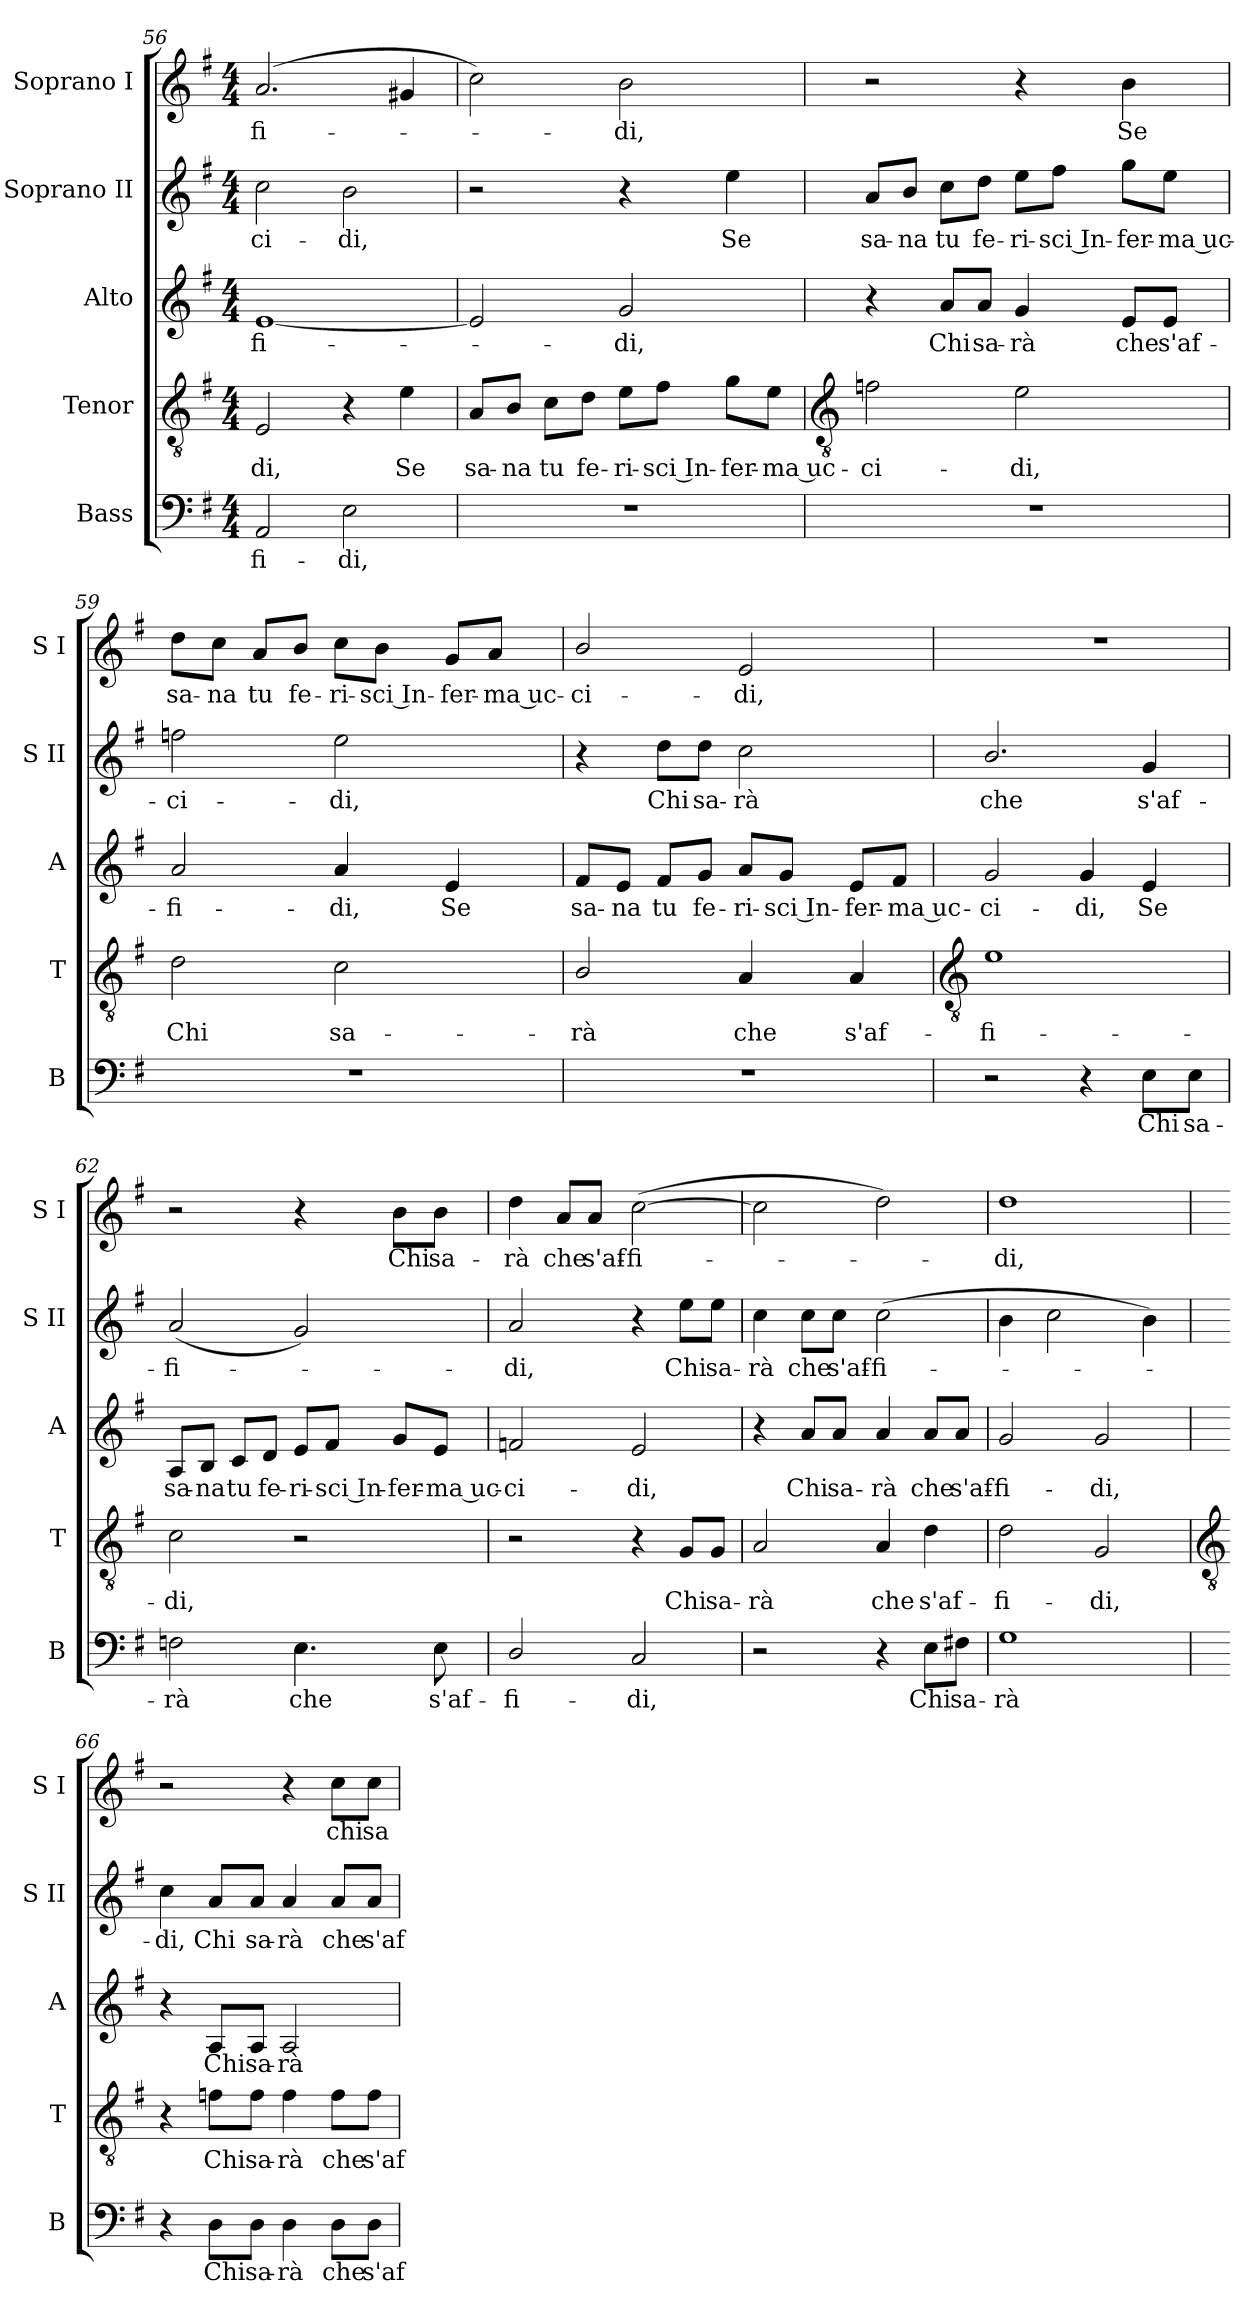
**kern	**text	**kern	**text	**kern	**text	**kern	**text	**kern	**text
*part5	*part5	*part4	*part4	*part3	*part3	*part2	*part2	*part1	*part1
*staff5	*staff5	*staff4	*staff4	*staff3	*staff3	*staff2	*staff2	*staff1	*staff1
*I"Bass	*	*I"Tenor	*	*I"Alto	*	*I"Soprano II	*	*I"Soprano I	*
*I'B	*	*I'T	*	*I'A	*	*I'S II	*	*I'S I	*
*clefF4	*	*clefGv2	*	*clefG2	*	*clefG2	*	*clefG2	*
*k[f#]	*	*k[f#]	*	*k[f#]	*	*k[f#]	*	*k[f#]	*
*G:	*	*G:	*	*G:	*	*G:	*	*G:	*
*M4/4	*	*M4/4	*	*M4/4	*	*M4/4	*	*M4/4	*
=56	=56	=56	=56	=56	=56	=56	=56	=56	=56
!	!LO:LY:b	!	!LO:LY:b	!	!LO:LY:b	!	!LO:LY:b	!	!LO:LY:b
2AA	-fi-	2E	-di,	[1e	-fi-	2cc	-ci-	(<2.a	-fi-
!	!LO:LY:b	!	!	!	!	!	!LO:LY:b	!	!
2E	-di,	4r	.	.	.	2b	-di,	.	.
!	!	!	!LO:LY:b	!	!	!	!	!	!
.	.	4e	Se	.	.	.	.	4g#X	.
=57	=57	=57	=57	=57	=57	=57	=57	=57	=57
!	!	!	!LO:LY:b	!	!	!	!	!	!
1r	.	8A/L	sa-	2e]	.	2r	.	2cc)	.
!	!	!	!LO:LY:b	!	!	!	!	!	!
.	.	8B/J	-na	.	.	.	.	.	.
!	!	!	!LO:LY:b	!	!	!	!	!	!
.	.	8c\L	tu	.	.	.	.	.	.
!	!	!	!LO:LY:b	!	!	!	!	!	!
.	.	8d\J	fe-	.	.	.	.	.	.
!	!	!	!LO:LY:b	!	!LO:LY:b	!	!	!	!LO:LY:b
.	.	8e\L	-ri-	2g	di,	4r	.	2b	di,
!	!	!	!LO:LY:b	!	!	!	!	!	!
.	.	8f#\J	-sci In-	.	.	.	.	.	.
!	!	!	!LO:LY:b	!	!	!	!LO:LY:b	!	!
.	.	8g\L	-fer-	.	.	4ee	Se	.	.
!	!	!	!LO:LY:b	!	!	!	!	!	!
.	.	8e\J	-ma uc-	.	.	.	.	.	.
!!LO:LB:g=z
=58	=58	=58	=58	=58	=58	=58	=58	=58	=58
*	*	*clefGv2	*	*	*	*	*	*	*
!	!	!	!LO:LY:b	!	!	!	!LO:LY:b	!	!
1r	.	2fn	-ci-	4r	.	8a/L	sa-	2r	.
!	!	!	!	!	!	!	!LO:LY:b	!	!
.	.	.	.	.	.	8b/J	-na	.	.
!	!	!	!	!	!LO:LY:b	!	!LO:LY:b	!	!
.	.	.	.	8a/L	Chi	8cc\L	tu	.	.
!	!	!	!	!	!LO:LY:b	!	!LO:LY:b	!	!
.	.	.	.	8a/J	sa-	8dd\J	fe-	.	.
!	!	!	!LO:LY:b	!	!LO:LY:b	!	!LO:LY:b	!	!
.	.	2e	-di,	4g	-rà	8ee\L	-ri-	4r	.
!	!	!	!	!	!	!	!LO:LY:b	!	!
.	.	.	.	.	.	8ff#\J	-sci In-	.	.
!	!	!	!	!	!LO:LY:b	!	!LO:LY:b	!	!LO:LY:b
.	.	.	.	8e/L	che	8gg\L	-fer-	4b	Se
!	!	!	!	!	!LO:LY:b	!	!LO:LY:b	!	!
.	.	.	.	8e/J	s'af-	8ee\J	-ma uc-	.	.
=59	=59	=59	=59	=59	=59	=59	=59	=59	=59
!	!	!	!LO:LY:b	!	!LO:LY:b	!	!LO:LY:b	!	!LO:LY:b
1r	.	2d	Chi	2a	-fi-	2ffn	-ci-	8dd\L	sa-
!	!	!	!	!	!	!	!	!	!LO:LY:b
.	.	.	.	.	.	.	.	8cc\J	-na
!	!	!	!	!	!	!	!	!	!LO:LY:b
.	.	.	.	.	.	.	.	8a/L	tu
!	!	!	!	!	!	!	!	!	!LO:LY:b
.	.	.	.	.	.	.	.	8b/J	fe-
!	!	!	!LO:LY:b	!	!LO:LY:b	!	!LO:LY:b	!	!LO:LY:b
.	.	2c	sa-	4a	-di,	2ee	-di,	8cc\L	-ri-
!	!	!	!	!	!	!	!	!	!LO:LY:b
.	.	.	.	.	.	.	.	8b\J	-sci In-
!	!	!	!	!	!LO:LY:b	!	!	!	!LO:LY:b
.	.	.	.	4e	Se	.	.	8g/L	-fer-
!	!	!	!	!	!	!	!	!	!LO:LY:b
.	.	.	.	.	.	.	.	8a/J	-ma uc-
=60	=60	=60	=60	=60	=60	=60	=60	=60	=60
!	!	!	!LO:LY:b	!	!LO:LY:b	!	!	!	!LO:LY:b
1r	.	2B/	-rà	8f#/L	sa-	4r	.	2b/	-ci-
!	!	!	!	!	!LO:LY:b	!	!	!	!
.	.	.	.	8e/J	-na	.	.	.	.
!	!	!	!	!	!LO:LY:b	!	!LO:LY:b	!	!
.	.	.	.	8f#/L	tu	8dd\L	Chi	.	.
!	!	!	!	!	!LO:LY:b	!	!LO:LY:b	!	!
.	.	.	.	8g/J	fe-	8dd\J	sa-	.	.
!	!	!	!LO:LY:b	!	!LO:LY:b	!	!LO:LY:b	!	!LO:LY:b
.	.	4A	che	8a/L	-ri-	2cc	-rà	2e	-di,
!	!	!	!	!	!LO:LY:b	!	!	!	!
.	.	.	.	8g/J	-sci In-	.	.	.	.
!	!	!	!LO:LY:b	!	!LO:LY:b	!	!	!	!
.	.	4A	s'af-	8e/L	-fer-	.	.	.	.
!	!	!	!	!	!LO:LY:b	!	!	!	!
.	.	.	.	8f#/J	-ma uc-	.	.	.	.
!!LO:LB:g=z
=61	=61	=61	=61	=61	=61	=61	=61	=61	=61
*	*	*clefGv2	*	*	*	*	*	*	*
!	!	!	!LO:LY:b	!	!LO:LY:b	!	!LO:LY:b	!	!
2r	.	1e	-fi-	2g	-ci-	2.b/	che	1r	.
!	!	!	!	!	!LO:LY:b	!	!	!	!
4r	.	.	.	4g	-di,	.	.	.	.
!	!LO:LY:b	!	!	!	!LO:LY:b	!	!LO:LY:b	!	!
8E\L	Chi	.	.	4e	Se	4g	s'af-	.	.
!	!LO:LY:b	!	!	!	!	!	!	!	!
8E\J	sa-	.	.	.	.	.	.	.	.
=62	=62	=62	=62	=62	=62	=62	=62	=62	=62
!	!LO:LY:b	!	!LO:LY:b	!	!LO:LY:b	!	!LO:LY:b	!	!
2Fn	-rà	2c	-di,	8A/L	sa-	(<2a	-fi-	2r	.
!	!	!	!	!	!LO:LY:b	!	!	!	!
.	.	.	.	8B/J	-na	.	.	.	.
!	!	!	!	!	!LO:LY:b	!	!	!	!
.	.	.	.	8c/L	tu	.	.	.	.
!	!	!	!	!	!LO:LY:b	!	!	!	!
.	.	.	.	8d/J	fe-	.	.	.	.
!	!LO:LY:b	!	!	!	!LO:LY:b	!	!	!	!
4.E	che	2r	.	8e/L	-ri-	2g)	.	4r	.
!	!	!	!	!	!LO:LY:b	!	!	!	!
.	.	.	.	8f#/J	-sci In-	.	.	.	.
!	!	!	!	!	!LO:LY:b	!	!	!	!LO:LY:b
.	.	.	.	8g/L	-fer-	.	.	8b\L	Chi
!	!LO:LY:b	!	!	!	!LO:LY:b	!	!	!	!LO:LY:b
8E	s'af-	.	.	8e/J	-ma uc-	.	.	8b\J	sa-
=63	=63	=63	=63	=63	=63	=63	=63	=63	=63
!	!LO:LY:b	!	!	!	!LO:LY:b	!	!LO:LY:b	!	!LO:LY:b
2D/	-fi-	2r	.	2fn	-ci-	2a	di,	4dd	-rà
!	!	!	!	!	!	!	!	!	!LO:LY:b
.	.	.	.	.	.	.	.	8a/L	che
!	!	!	!	!	!	!	!	!	!LO:LY:b
.	.	.	.	.	.	.	.	8a/J	s'af-
!	!LO:LY:b	!	!	!	!LO:LY:b	!	!	!	!LO:LY:b
2C	-di,	4r	.	2e	-di,	4r	.	(>[2cc	-fi-
!	!	!	!LO:LY:b	!	!	!	!LO:LY:b	!	!
.	.	8G/L	Chi	.	.	8ee\L	Chi	.	.
!	!	!	!LO:LY:b	!	!	!	!LO:LY:b	!	!
.	.	8G/J	sa-	.	.	8ee\J	sa-	.	.
=64	=64	=64	=64	=64	=64	=64	=64	=64	=64
!	!	!	!LO:LY:b	!	!	!	!LO:LY:b	!	!
2r	.	2A	-rà	4r	.	4cc	-rà	2cc]	.
!	!	!	!	!	!LO:LY:b	!	!LO:LY:b	!	!
.	.	.	.	8a/L	Chi	8cc\L	che	.	.
!	!	!	!	!	!LO:LY:b	!	!LO:LY:b	!	!
.	.	.	.	8a/J	sa-	8cc\J	s'af-	.	.
!	!	!	!LO:LY:b	!	!LO:LY:b	!	!LO:LY:b	!	!
4r	.	4A	che	4a	-rà	(>2cc	-fi-	2dd)	.
!	!LO:LY:b	!	!LO:LY:b	!	!LO:LY:b	!	!	!	!
8E\L	Chi	4d	s'af-	8a/L	che	.	.	.	.
!	!LO:LY:b	!	!	!	!LO:LY:b	!	!	!	!
8F#X\J	sa-	.	.	8a/J	s'af-	.	.	.	.
=65	=65	=65	=65	=65	=65	=65	=65	=65	=65
!	!LO:LY:b	!	!LO:LY:b	!	!LO:LY:b	!	!	!	!LO:LY:b
1G	-rà	2d	-fi-	2g	-fi-	4b	.	1dd	di,
.	.	.	.	.	.	2cc	.	.	.
!	!	!	!LO:LY:b	!	!LO:LY:b	!	!	!	!
.	.	2G	-di,	2g	-di,	.	.	.	.
.	.	.	.	.	.	4b)	.	.	.
!!LO:LB:g=z
=66	=66	=66	=66	=66	=66	=66	=66	=66	=66
*	*	*clefGv2	*	*	*	*	*	*	*
!	!	!	!	!	!	!	!LO:LY:b	!	!
4r	.	4r	.	4r	.	4cc	di,	2r	.
!	!LO:LY:b	!	!LO:LY:b	!	!LO:LY:b	!	!LO:LY:b	!	!
8D\L	Chi	8fn\L	Chi	8A/L	Chi	8a/L	Chi	.	.
!	!LO:LY:b	!	!LO:LY:b	!	!LO:LY:b	!	!LO:LY:b	!	!
8D\J	sa-	8f\J	sa-	8A/J	sa-	8a/J	sa-	.	.
!	!LO:LY:b	!	!LO:LY:b	!	!LO:LY:b	!	!LO:LY:b	!	!
4D	-rà	4f	-rà	2A	-rà	4a	-rà	4r	.
!	!LO:LY:b	!	!LO:LY:b	!	!	!	!LO:LY:b	!	!LO:LY:b
8D\L	che	8f\L	che	.	.	8a/L	che	8cc\L	chi
!	!LO:LY:b	!	!LO:LY:b	!	!	!	!LO:LY:b	!	!LO:LY:b
8D\J	s'af-	8f\J	s'af-	.	.	8a/J	s'af-	8cc\J	sa-
=	=	=	=	=	=	=	=	=	=
*-	*-	*-	*-	*-	*-	*-	*-	*-	*-
